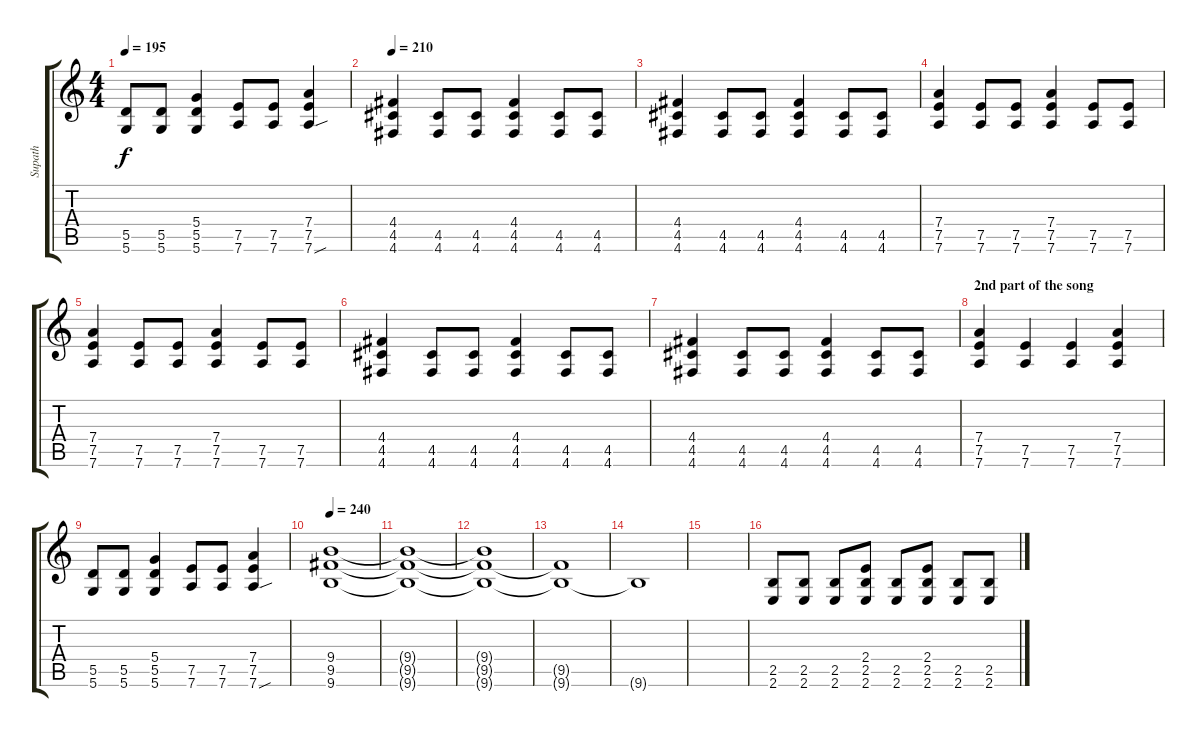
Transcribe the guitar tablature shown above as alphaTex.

\track ("Supath" "Supath") {instrument overdrivenguitar}
\staff {score tabs}
\tuning (E4 B3 G3 D3 A2 D2) {hide}
\ts (4 4)
\tempo 195
\clef g2
\ks c
(5.5 5.6).8{dy f} (5.5 5.6).8 (5.4 5.5 5.6).4 (7.5 7.6).8 (7.5 7.6).8 (7.4 7.5 7.6{sou}).4 |
\tempo 210
(4.4 4.5 4.6).4 (4.5 4.6).8 (4.5 4.6).8 (4.4 4.5 4.6).4 (4.5 4.6).8 (4.5 4.6).8 |
(4.4 4.5 4.6).4 (4.5 4.6).8 (4.5 4.6).8 (4.4 4.5 4.6).4 (4.5 4.6).8 (4.5 4.6).8 |
(7.4 7.5 7.6).4 (7.5 7.6).8 (7.5 7.6).8 (7.4 7.5 7.6).4 (7.5 7.6).8 (7.5 7.6).8 |
(7.4 7.5 7.6).4 (7.5 7.6).8 (7.5 7.6).8 (7.4 7.5 7.6).4 (7.5 7.6).8 (7.5 7.6).8 |
(4.4 4.5 4.6).4 (4.5 4.6).8 (4.5 4.6).8 (4.4 4.5 4.6).4 (4.5 4.6).8 (4.5 4.6).8 |
(4.4 4.5 4.6).4 (4.5 4.6).8 (4.5 4.6).8 (4.4 4.5 4.6).4 (4.5 4.6).8 (4.5 4.6).8 |
\section ("" "2nd part of the song")
(7.4 7.5 7.6).4 (7.5 7.6).4 (7.5 7.6).4 (7.4 7.5 7.6).4 |
(5.5 5.6).8 (5.5 5.6).8 (5.4 5.5 5.6).4 (7.5 7.6).8 (7.5 7.6).8 (7.4 7.5 7.6{sou}).4 |
\tempo 240
(9.4 9.5 9.6).1 |
(9.4{t} 9.5{t} 9.6{t}).1 |
(9.4{t} 9.5{t} 9.6{t}).1 |
(9.5{t} 9.6{t}).1 |
9.6{t}.1 |
|
(2.5 2.6).8 (2.5 2.6).8 (2.5 2.6).8 (2.4 2.5 2.6).8 (2.5 2.6).8 (2.4 2.5 2.6).8 (2.5 2.6).8 (2.5 2.6).8
